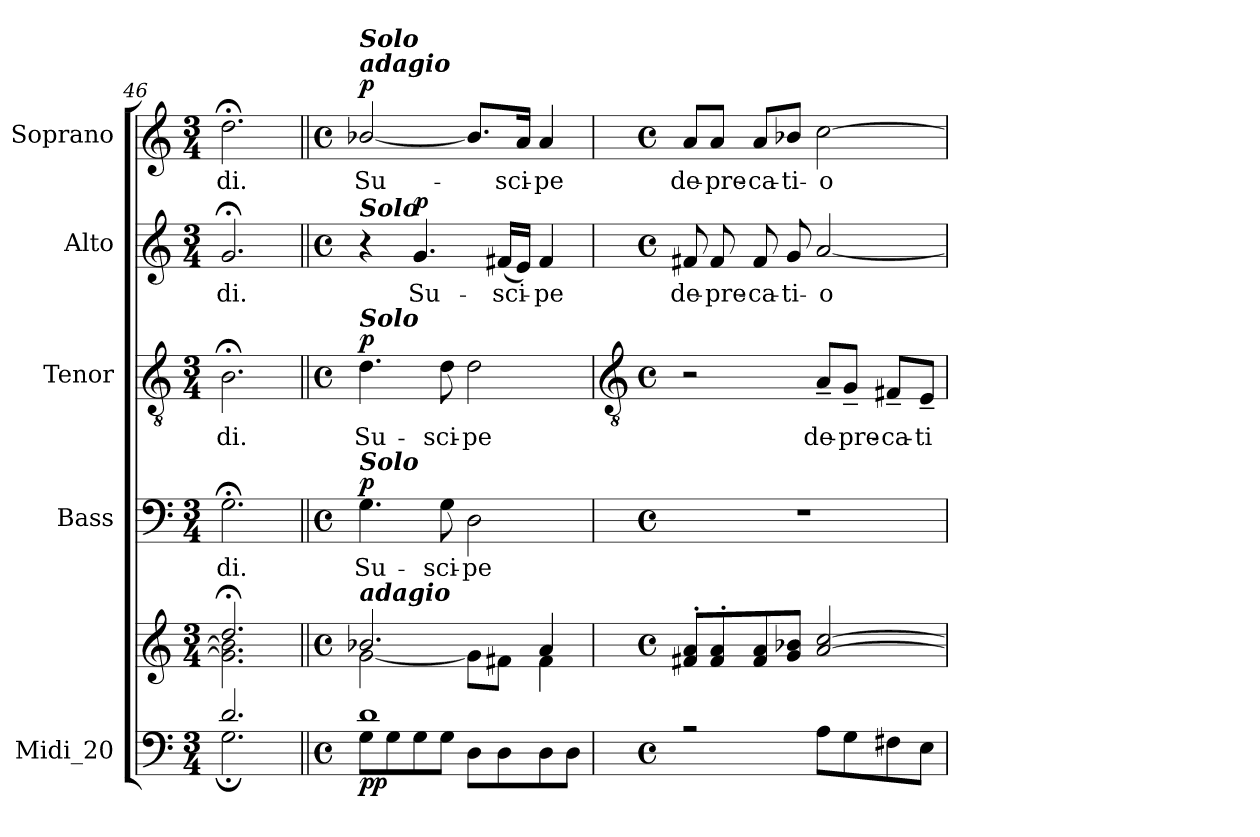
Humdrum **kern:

**kern	**kern	**dynam	**kern	**text	**dynam	**kern	**text	**dynam	**kern	**text	**dynam	**kern	**text	**dynam
*part5	*part5	*part5	*part4	*part4	*part4	*part3	*part3	*part3	*part2	*part2	*part2	*part1	*part1	*part1
*staff6	*staff5	*staff5/6	*staff4	*staff4	*staff4	*staff3	*staff3	*staff3	*staff2	*staff2	*staff2	*staff1	*staff1	*staff1
*I"Midi_20	*	*	*I"Bass	*	*	*I"Tenor	*	*	*I"Alto	*	*	*I"Soprano	*	*
*	*	*	*I'B	*	*	*I'T	*	*	*I'A	*	*	*I'S	*	*
*clefF4	*clefG2	*	*clefF4	*	*	*clefGv2	*	*	*clefG2	*	*	*clefG2	*	*
*k[]	*k[]	*	*k[]	*	*	*k[]	*	*	*k[]	*	*	*k[]	*	*
*C:	*C:	*	*C:	*	*	*C:	*	*	*C:	*	*	*C:	*	*
*M3/4	*M3/4	*	*M3/4	*	*	*M3/4	*	*	*M3/4	*	*	*M3/4	*	*
=46	=46	=46	=46	=46	=46	=46	=46	=46	=46	=46	=46	=46	=46	=46
*^	*^	*	*	*	*	*	*	*	*	*	*	*	*	*
!	!	!	!	!	!	!LO:LY:b	!	!	!LO:LY:b	!	!	!LO:LY:b	!	!	!LO:LY:b	!
2.d/	2.G;\	2.dd;</	2.g\] 2.b\]	.	2.G;<	-di.	.	2.B;<	-di.	.	2.g;<	-di.	.	2.dd;<	-di.	.
=47||	=47||	=47||	=47||	=47||	=47||	=47||	=47||	=47||	=47||	=47||	=47||	=47||	=47||	=47||	=47||	=47||
*M4/4	*	*M4/4	*	*	*M4/4	*	*	*M4/4	*	*	*M4/4	*	*	*M4/4	*	*
*met(c)	*	*met(c)	*	*	*met(c)	*	*	*met(c)	*	*	*met(c)	*	*	*met(c)	*	*
!	!	!	!	!	!	!	!	!	!	!	!	!	!	!LO:TX:a:Bi:t=adagio	!	!
!	!	!	!	!	!	!	!	!	!	!	!	!	!	!LO:TX:a:Bi:t=Solo	!	!
!	!	!	!	!	!	!	!	!	!	!	!LO:TX:a:Bi:t=Solo	!	!	!	!	!
!	!	!	!	!	!	!	!	!LO:TX:a:Bi:t=Solo	!	!	!	!	!	!	!	!
!	!	!	!	!	!LO:TX:a:Bi:t=Solo	!	!	!	!	!	!	!	!	!	!	!
!	!	!LO:TX:a:Bi:t=adagio	!	!	!	!	!	!	!	!	!	!	!	!	!	!
!	!	!	!	!LO:DY:b=2	!	!LO:LY:b	!	!	!LO:LY:b	!	!	!	!	!	!LO:LY:b	!
!	!	!	!	!LO:DY:n=1:b	!	!	!LO:DY:b	!	!	!LO:DY:b	!	!	!	!	!	!LO:DY:b
1d/	8G\L	2.b-X/	[2g\	p p	4.G	Su-	p	4.d	Su-	p	4r	.	.	[2b-X/	Su-	p
.	8G\	.	.	.	.	.	.	.	.	.	.	.	.	.	.	.
!	!	!	!	!	!	!	!	!	!	!	!	!LO:LY:b	!LO:DY:b	!	!	!
.	8G\	.	.	.	.	.	.	.	.	.	4.g	Su-	p	.	.	.
!	!	!	!	!	!	!LO:LY:b	!	!	!LO:LY:b	!	!	!	!	!	!	!
.	8G\J	.	.	.	8G	-sci-	.	8d	-sci-	.	.	.	.	.	.	.
!	!	!	!	!	!	!LO:LY:b	!	!	!LO:LY:b	!	!	!	!	!	!	!
.	8D\L	.	8g\L]	.	2D	-pe	.	2d	-pe	.	.	.	.	8.b-/L]	.	.
!	!	!	!	!	!	!	!	!	!	!	!	!LO:LY:b	!	!	!	!
.	8D\	.	8f#X\J	.	.	.	.	.	.	.	(<16f#XLL	-sci-	.	.	.	.
!	!	!	!	!	!	!	!	!	!	!	!	!	!	!	!LO:LY:b	!
.	.	.	.	.	.	.	.	.	.	.	16eJJ)	.	.	16a/Jk	sci-	.
!	!	!	!	!	!	!	!	!	!	!	!	!LO:LY:b	!	!	!LO:LY:b	!
.	8D\	4a/	4f#\	.	.	.	.	.	.	.	4f#	pe	.	4a	-pe	.
.	8D\J	.	.	.	.	.	.	.	.	.	.	.	.	.	.	.
!!LO:LB:g=z
=48	=48	=48	=48	=48	=48	=48	=48	=48	=48	=48	=48	=48	=48	=48	=48	=48
*	*	*	*	*	*	*	*	*clefGv2	*	*	*	*	*	*	*	*
*M4/4	*	*M4/4	*	*	*M4/4	*	*	*M4/4	*	*	*M4/4	*	*	*M4/4	*	*
*met(c)	*	*met(c)	*	*	*met(c)	*	*	*met(c)	*	*	*met(c)	*	*	*met(c)	*	*
!	!	!	!	!	!	!	!	!	!	!	!	!LO:LY:b	!	!	!LO:LY:b	!
2r	1ryy	8f#X/' 8a/'L	1ryy	.	1r	.	.	2r	.	.	8f#X	de-	.	8a/L	de-	.
!	!	!	!	!	!	!	!	!	!	!	!	!LO:LY:b	!	!	!LO:LY:b	!
.	.	8f#/' 8a/'	.	.	.	.	.	.	.	.	8f#	-pre-	.	8a/J	-pre-	.
!	!	!	!	!	!	!	!	!	!	!	!	!LO:LY:b	!	!	!LO:LY:b	!
.	.	8f#/ 8a/	.	.	.	.	.	.	.	.	8f#	-ca-	.	8a/L	-ca-	.
!	!	!	!	!	!	!	!	!	!	!	!	!LO:LY:b	!	!	!LO:LY:b	!
.	.	8g/ 8b-X/J	.	.	.	.	.	.	.	.	8g	-ti-	.	8b-X/J	-ti-	.
!	!	!	!	!	!	!	!	!	!LO:LY:b	!	!	!LO:LY:b	!	!	!LO:LY:b	!
8A\L	.	[2a/ [2cc/	.	.	.	.	.	8A~/L	de-	.	[2a	-o-	.	[2cc	-o-	.
!	!	!	!	!	!	!	!	!	!LO:LY:b	!	!	!	!	!	!	!
8G\	.	.	.	.	.	.	.	8G~/J	-pre-	.	.	.	.	.	.	.
!	!	!	!	!	!	!	!	!	!LO:LY:b	!	!	!	!	!	!	!
8F#X\	.	.	.	.	.	.	.	8F#X~/L	-ca-	.	.	.	.	.	.	.
!	!	!	!	!	!	!	!	!	!LO:LY:b	!	!	!	!	!	!	!
8E\J	.	.	.	.	.	.	.	8E~/J	-ti-	.	.	.	.	.	.	.
*v	*v	*	*	*	*	*	*	*	*	*	*	*	*	*	*	*
*	*v	*v	*	*	*	*	*	*	*	*	*	*	*	*	*
=	=	=	=	=	=	=	=	=	=	=	=	=	=	=
*-	*-	*-	*-	*-	*-	*-	*-	*-	*-	*-	*-	*-	*-	*-
